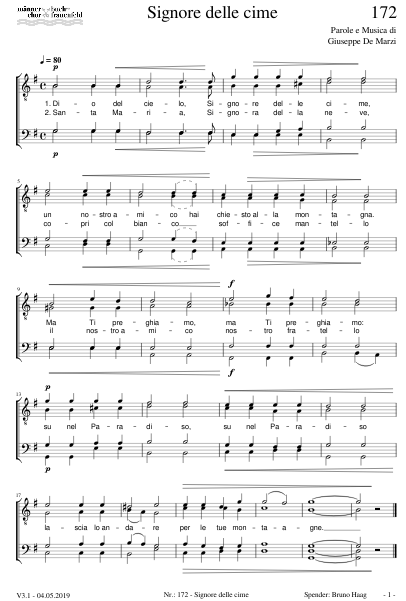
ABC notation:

X:1
%%score { ( 1 2 ) | ( 3 4 ) } 5 6 7 8
L:1/8
Q:1/4=80
M:4/4
I:linebreak $
K:G
V:1 treble-8
V:2 treble-8
V:3 bass
V:4 bass
V:5 treble-8
V:6 treble-8
V:7 bass
V:8 bass
V:1
!p! B4 B2!<(! B2 | d4 d3!<)! d | g2!>(! g2 g2 g2 | f4!>)! f4 |$ e4!<(! e2 e2 | %5
 d4 (d2 d2)!<)! | c2!>(! c2 c2 c2 | B4!>)! B4 |$!<(! B4 e2 d2 | d4 c4!<)! | %10
!f! e4 g2 f2 | e4 d4 |$!p! g2 g2 g2 g2 | f4 f4 |!<(! e2 e2 e2 e2 | %15
 d4 d4!<)! |$ e4 e2 e2 | ^d4 e4 |!>(! e2 e2 d2 g2 | (g4 f4) | %20
 g8- | g4!>)! z4 |] %22
V:2
 B4 B2 B2 | A4 A3 A | B2 B2 B2 ^c2 | d4 d4 |$ c4 c2 c2 | %5
 B4 (B2 B2) | A2 A2 A2 G2 | F4 F4 |$ ^G4 G2 G2 | A4 A4 | %10
 _B4 B2 B2 | B4 B4 |$ B2 B2 ^c2 c2 | d4 d4 | c2 c2 A2 A2 | %15
 B4 B4 |$ G4 A2 A2 | (B2 A2) G4 | c2 c2 c2 B2 | c8 | %20
 B8- | B4 x4 |] %22
V:3
!p! G,4 G,2!<(! G,2 | F,4 F,3!<)! F, | E,2!>(! E,2 G,2 A,2 | B,4!>)! B,4 |$ G,4!<(! F,2 F,2 | %5
 G,4 (G,2 F,2)!<)! | E,2!>(! E,2 E,2 E,2 | _E,4!>)! E,4 |$!<(! E,4 E,2 E,2 | E,4 E,4!<)! | %10
!f! F,4 F,2 F,2 | F,4 F,4 |$!p! G,2 G,2 A,2 A,2 | B,4 B,4 |!<(! G,2 G,2 F,2 F,2 | %15
 G,4 G,4!<)! |$ G,4 A,2 A,2 | (B,2 A,2) G,4 |!>(! A,2 G,2 F,2 G,2 | A,8 | %20
 G,8- | G,4!>)! z4 |] %22
V:4
 G,4 G,2 G,2 | F,4 F,3 F, | E,2 E,2 E,2 E,2 | B,,4 B,,4 |$ C,4 D,2 D,2 | %5
 G,,4 (G,,2 G,,2) | A,,2 A,,2 A,,2 A,,2 | B,,4 B,,4 |$ E,4 E,2 E,2 | A,,4 A,,4 | %10
 F,,4 F,,2 F,,2 | B,,4 (B,,2 A,,2) |$ G,,2 G,,2 E,2 E,2 | B,,4 B,,4 | C,2 C,2 D,2 D,2 | %15
 G,,4 G,,4 |$ C,4 C,2 C,2 | B,,4 E,4 | C,2 C,2 D,2 D,2 | D,8 | %20
 [G,,D,]8- | [G,,D,]4 x4 |] %22
V:5
!p! B4 B2!<(! B2 | d4 d3!<)! d |!mf! g2!>(! g2 g2 g2 | f4!>)! f4 |$!p! e4!<(! e2 e2 | %5
 d4 d2 d2!<)! |!mp! c2!>(! c2 c2 c2 | B4!>)!!p! B4 |$!mf!!<(! B4 e2 d2 | d4 c4!<)! | %10
!f! e4 g2 f2 | e4 d4 |$!p! g2 g2 g2 g2 | f4 f4 |!<(! e2 e2 e2 e2 | %15
 d4 d4!<)! |$!f! e4 e2 e2 | ^d4 e4 |!>(! e2 e2 d2 g2 | (g4 f4) | %20
 g8- |!p! g4!>)! z4 |] %22
V:6
!p! B4 B2!<(! B2 | A4 A3!<)! A |!mf! B2!>(! B2 B2 ^c2 | d4!>)! d4 |$!p! c4!<(! c2 c2 | %5
 B4 B2 B2!<)! |!mp! A2!>(! A2 A2 G2 | F4!>)!!p! F4 |$!mf!!<(! ^G4 G2 G2 | A4 A4!<)! | %10
!f! _B4 B2 B2 | B4 B4 |$!p! B2 B2 ^c2 c2 | d4 d4 |!<(! c2 c2 A2 A2 | %15
 B4 B4!<)! |$!f! G4 A2 A2 | (B2 A2) G4 |!>(! c2 c2 c2 B2 | c8 | %20
 B8- |!p! B4!>)! z4 |] %22
V:7
!p! G,4 G,2!<(! G,2 | F,4 F,3!<)! F, |!mf! E,2!>(! E,2 G,2 A,2 | B,4!>)! B,4 |$!p! G,4!<(! F,2 F,2 | %5
 G,4 G,2 F,2!<)! |!mp! E,2!>(! E,2 E,2 E,2 | _E,4!>)!!p! E,4 |$!mf!!<(! E,4 E,2 E,2 | E,4 E,4!<)! | %10
!f! F,4 F,2 F,2 | F,4 F,4 |$!p! G,2 G,2 A,2 A,2 | B,4 B,4 |!<(! G,2 G,2 F,2 F,2 | %15
 G,4 G,4!<)! |$!f! G,4 A,2 A,2 | (B,2 A,2) G,4 |!>(! A,2 G,2 F,2 G,2 | A,8 | %20
 G,8- |!p! G,4!>)! z4 |] %22
V:8
!p! G,4 G,2!<(! G,2 | F,4 F,3!<)! F, |!mf! E,2!>(! E,2 E,2 E,2 | B,,4!>)! B,,4 |$!p! C,4!<(! D,2 D,2 | %5
 G,,4 G,,2 G,,2!<)! |!mp! A,,2!>(! A,,2 A,,2 A,,2 | B,,4!>)!!p! B,,4 |$!mf!!<(! E,4 E,2 E,2 | A,,4 A,,4!<)! | %10
!f! F,,4 F,,2 F,,2 | B,,4 B,,2 A,,2 |$!p! G,,2 G,,2 E,2 E,2 | B,,4 B,,4 |!<(! C,2 C,2 D,2 D,2 | %15
 G,,4 G,,4!<)! |$!f! C,4 C,2 C,2 | B,,4 E,4 |!>(! C,2 C,2 D,2 D,2 | D,8 | %20
 [G,,D,]8- |!p!!p! [G,,D,]4!>)! z4 |] %22
